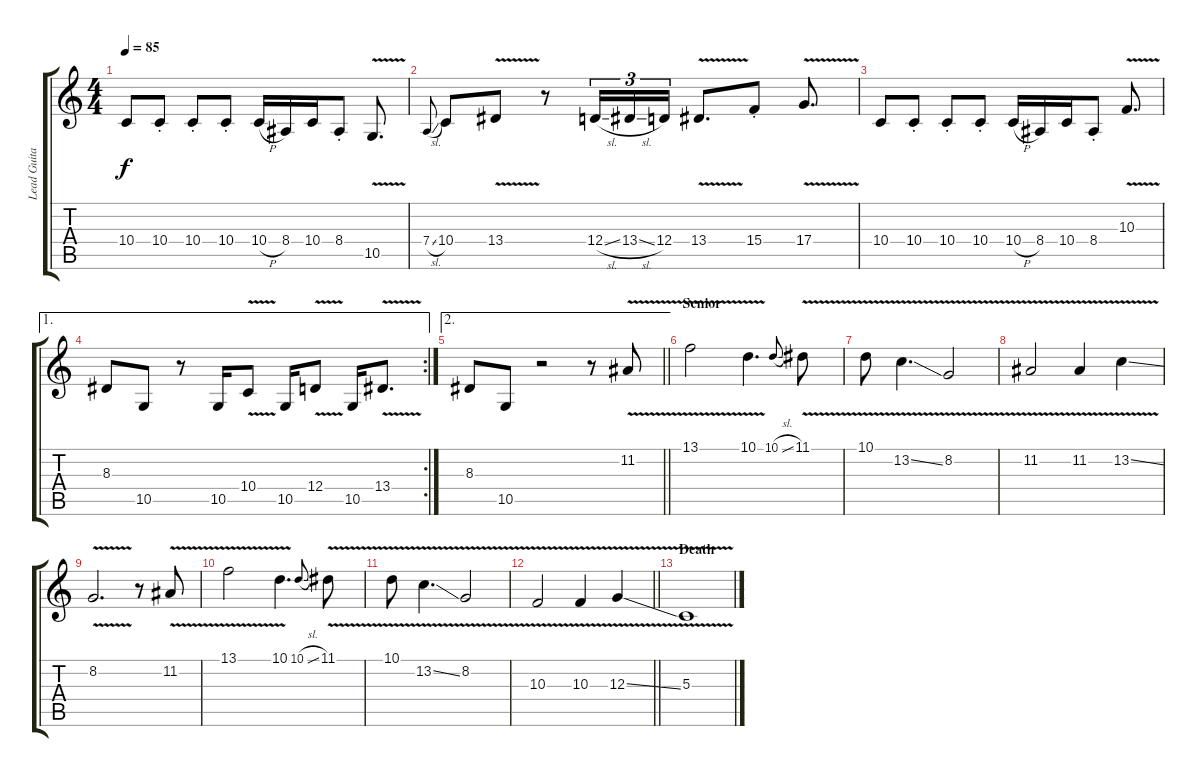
\track ("Lead Guitar" "Lead Guita") {instrument electricpiano2}
\staff {score tabs}
\tuning (E4 B3 G3 D3 A2 E2) {hide}
\ts (4 4)
\tempo 85
\clef g2
\ks c
10.4.8{dy f} 10.4{st}.8 10.4{st}.8 10.4{st}.8 10.4{h}.16 8.4.16 10.4.16 8.4{st}.8 10.5{v}.8{d} |
7.4{sl}.8{gr onbeat} 10.4.8 13.4{v}.8 r.8 12.4{sl}.16{tu (3 2)} 13.4{sl}.16{tu (3 2)} 12.4.16{tu (3 2)} 13.4{v}.8{d} 15.4{st}.8 17.4{v}.8{d} |
10.4.8 10.4{st}.8 10.4{st}.8 10.4{st}.8 10.4{h}.16 8.4.16 10.4.16 8.4{st}.8 10.3{v}.8{d} |
\ae 1
\rc 2
8.3.8 10.5.8 r.8 10.5.16 10.4{v}.8 10.5.16 12.4{v}.8 10.5.16 13.4{v}.8{d} |
\ae 2
\barLineRight lightlight
8.3.8 10.5.8 r.2 r.8 11.2{v}.8{volume 13 instrument electricpiano2} |
\section ("" "Senior")
13.1{v}.2 10.1{v}.4{d} 10.1{sl}.8{gr onbeat} 11.1{v}.8 |
10.1{v}.8 13.2{v ss}.4{d} 8.2{v}.2 |
11.2{v}.2 11.2{v}.4 13.2{v ss}.4 |
8.2{v}.2{d} r.8 11.2{v}.8 |
13.1{v}.2 10.1{v}.4{d} 10.1{sl}.8{gr onbeat} 11.1{v}.8 |
10.1{v}.8 13.2{v ss}.4{d} 8.2{v}.2 |
\barLineRight lightlight
10.3{v}.2 10.3{v}.4 12.3{v ss}.4 |
\section ("" "Death")
5.3{v}.1
